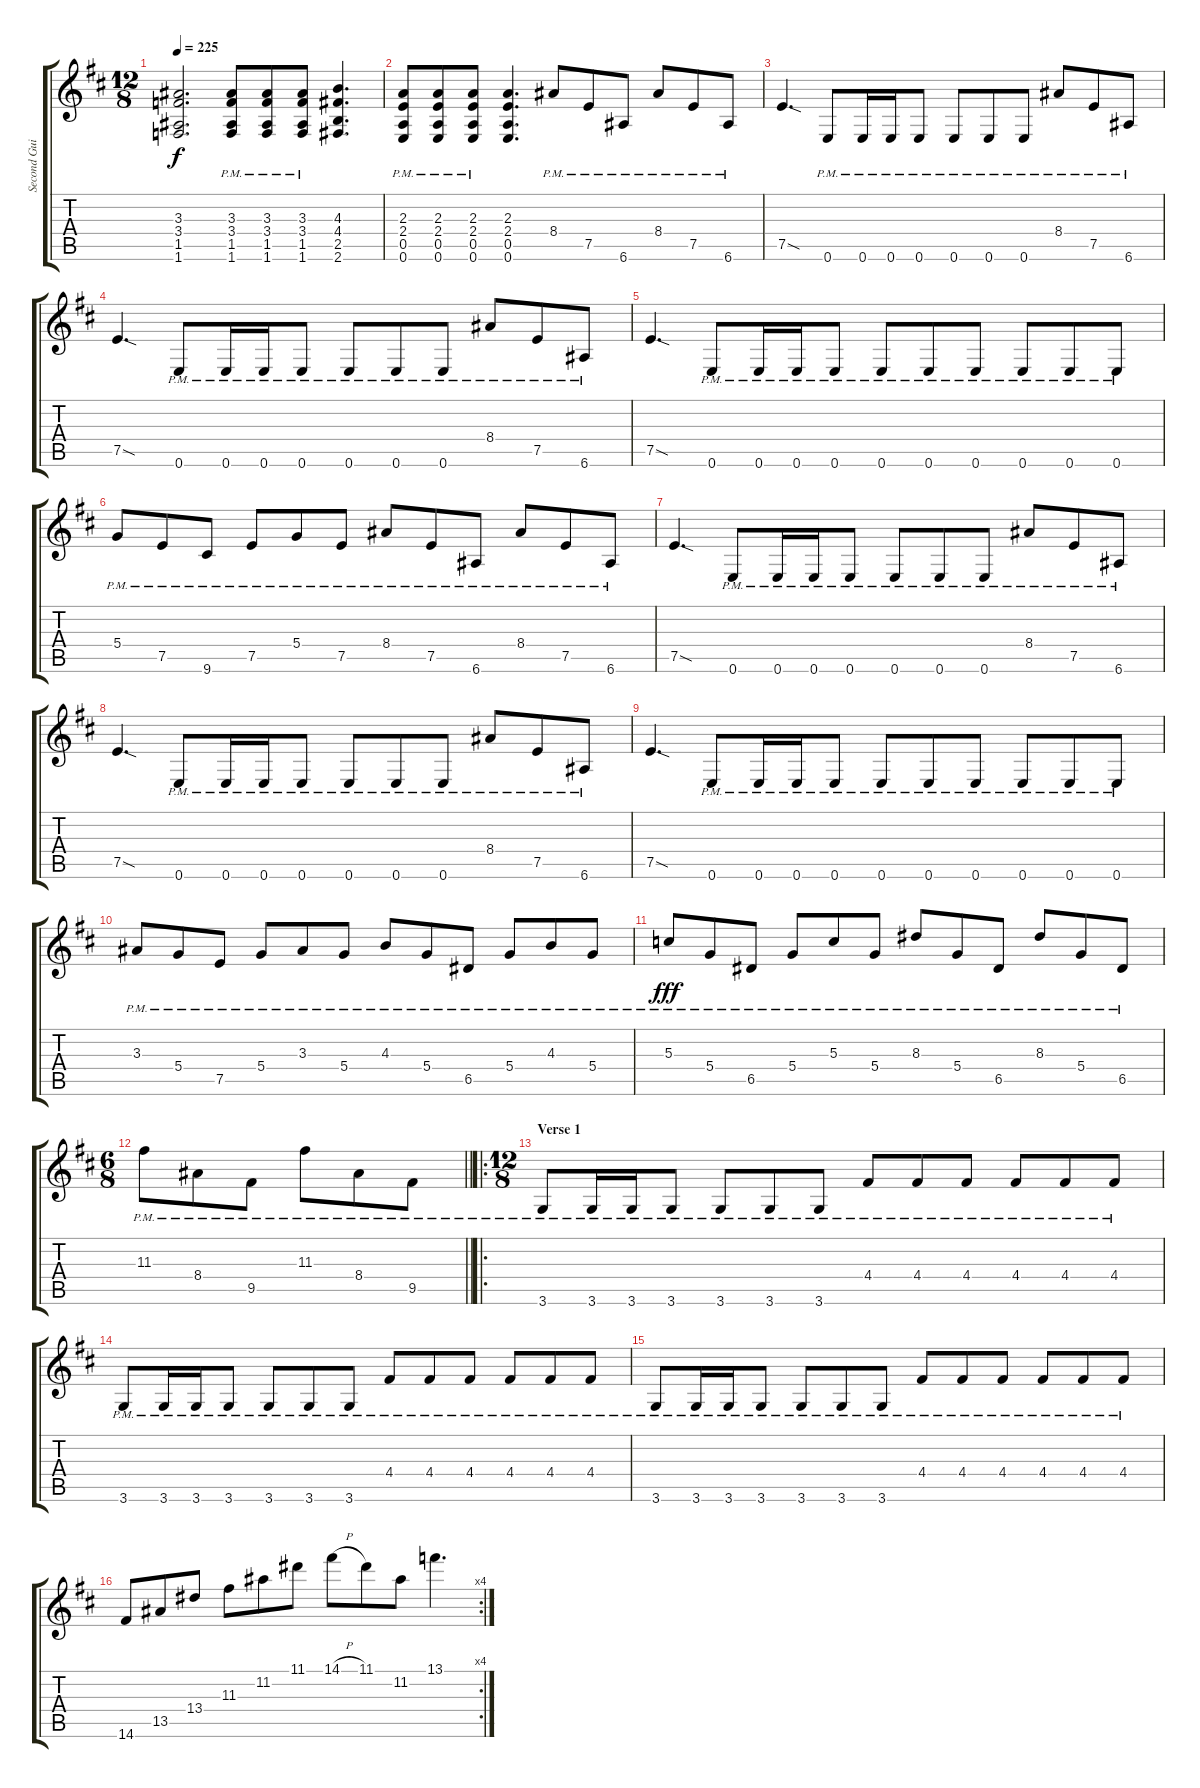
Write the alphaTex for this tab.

\track ("Second Guitar" "Second Gui") {instrument overdrivenguitar}
\staff {score tabs}
\tuning (E4 B3 G3 D3 A2 E2) {hide}
\ts (12 8)
\tempo 225
\clef g2
\ks d
(3.3 3.4 1.5 1.6).2{d dy f instrument overdrivenguitar} (3.3{pm} 3.4{pm} 1.5{pm} 1.6{pm}).8 (3.3{pm} 3.4{pm} 1.5{pm} 1.6{pm}).8 (3.3{pm} 3.4{pm} 1.5{pm} 1.6{pm}).8 (4.3 4.4 2.5 2.6).4{d} |
(2.3{pm} 2.4{pm} 0.5{pm} 0.6{pm}).8 (2.3{pm} 2.4{pm} 0.5{pm} 0.6{pm}).8 (2.3{pm} 2.4{pm} 0.5{pm} 0.6{pm}).8 (2.3 2.4 0.5 0.6).4{d} 8.4{pm}.8 7.5{pm}.8 6.6{pm}.8 8.4{pm}.8 7.5{pm}.8 6.6{pm}.8 |
7.5{sod}.4{d} 0.6{pm}.8 0.6{pm}.16 0.6{pm}.16 0.6{pm}.8 0.6{pm}.8 0.6{pm}.8 0.6{pm}.8 8.4{pm}.8 7.5{pm}.8 6.6{pm}.8 |
7.5{sod}.4{d} 0.6{pm}.8 0.6{pm}.16 0.6{pm}.16 0.6{pm}.8 0.6{pm}.8 0.6{pm}.8 0.6{pm}.8 8.4{pm}.8 7.5{pm}.8 6.6{pm}.8 |
7.5{sod}.4{d} 0.6{pm}.8 0.6{pm}.16 0.6{pm}.16 0.6{pm}.8 0.6{pm}.8 0.6{pm}.8 0.6{pm}.8 0.6{pm}.8 0.6{pm}.8 0.6{pm}.8 |
5.4{pm}.8 7.5{pm}.8 9.6{pm}.8 7.5{pm}.8 5.4{pm}.8 7.5{pm}.8 8.4{pm}.8 7.5{pm}.8 6.6{pm}.8 8.4{pm}.8 7.5{pm}.8 6.6{pm}.8 |
7.5{sod}.4{d} 0.6{pm}.8 0.6{pm}.16 0.6{pm}.16 0.6{pm}.8 0.6{pm}.8 0.6{pm}.8 0.6{pm}.8 8.4{pm}.8 7.5{pm}.8 6.6{pm}.8 |
7.5{sod}.4{d} 0.6{pm}.8 0.6{pm}.16 0.6{pm}.16 0.6{pm}.8 0.6{pm}.8 0.6{pm}.8 0.6{pm}.8 8.4{pm}.8 7.5{pm}.8 6.6{pm}.8 |
7.5{sod}.4{d} 0.6{pm}.8 0.6{pm}.16 0.6{pm}.16 0.6{pm}.8 0.6{pm}.8 0.6{pm}.8 0.6{pm}.8 0.6{pm}.8 0.6{pm}.8 0.6{pm}.8 |
3.3{pm}.8 5.4{pm}.8 7.5{pm}.8 5.4{pm}.8 3.3{pm}.8 5.4{pm}.8 4.3{pm}.8 5.4{pm}.8 6.5{pm}.8 5.4{pm}.8 4.3{pm}.8 5.4{pm}.8 |
5.3{pm}.8{dy fff} 5.4{pm}.8 6.5{pm}.8 5.4{pm}.8 5.3{pm}.8 5.4{pm}.8 8.3{pm}.8 5.4{pm}.8 6.5{pm}.8 8.3{pm}.8 5.4{pm}.8 6.5{pm}.8 |
\ts (6 8)
\barLineRight lightlight
11.3{pm}.8 8.4{pm}.8 9.5{pm}.8 11.3{pm}.8 8.4{pm}.8 9.5{pm}.8 |
\ro
\ts (12 8)
\section ("" "Verse 1")
3.6{pm}.8 3.6{pm}.16 3.6{pm}.16 3.6{pm}.8 3.6{pm}.8 3.6{pm}.8 3.6{pm}.8 4.4{pm}.8 4.4{pm}.8 4.4{pm}.8 4.4{pm}.8 4.4{pm}.8 4.4{pm}.8 |
3.6{pm}.8 3.6{pm}.16 3.6{pm}.16 3.6{pm}.8 3.6{pm}.8 3.6{pm}.8 3.6{pm}.8 4.4{pm}.8 4.4{pm}.8 4.4{pm}.8 4.4{pm}.8 4.4{pm}.8 4.4{pm}.8 |
3.6{pm}.8 3.6{pm}.16 3.6{pm}.16 3.6{pm}.8 3.6{pm}.8 3.6{pm}.8 3.6{pm}.8 4.4{pm}.8 4.4{pm}.8 4.4{pm}.8 4.4{pm}.8 4.4{pm}.8 4.4{pm}.8 |
\rc 4
14.6.8 13.5.8 13.4.8 11.3.8 11.2.8 11.1.8 14.1{h}.8 11.1.8 11.2.8 13.1.4{d}
